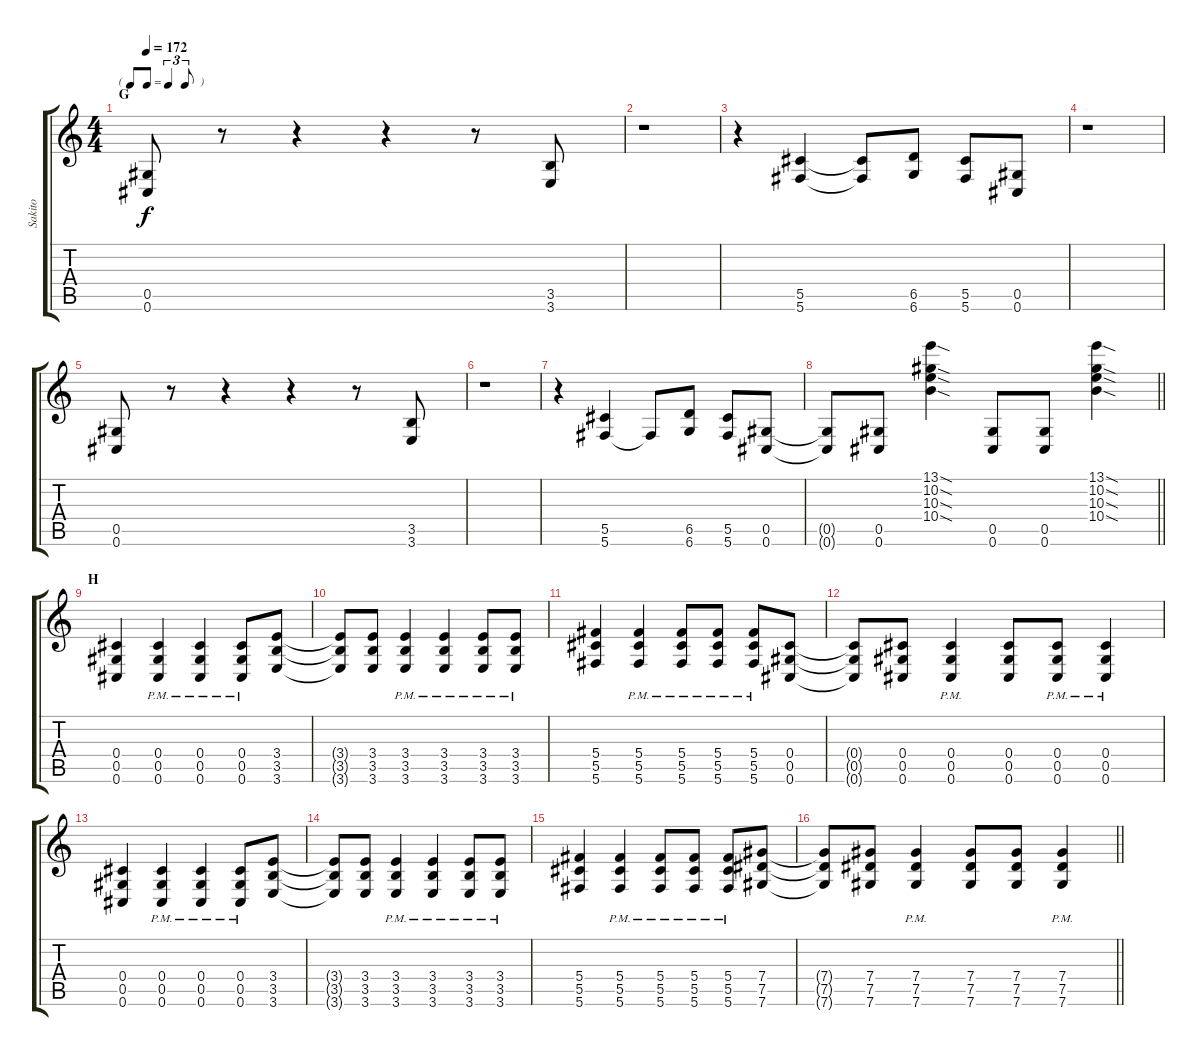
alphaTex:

\track ("Sakito" "Sakito") {instrument overdrivenguitar}
\staff {score tabs}
\tuning (Eb4 Bb3 Gb3 Db3 Ab2 Db2) {hide}
\ts (4 4)
\tf triplet8th
\section ("" "G")
\tempo 172
\clef g2
\ks c
(0.5 0.6).8{dy f} r.8 r.4 r.4 r.8 (3.5 3.6).8 |
r.1 |
r.4 (5.5 5.6).4 (5.5{t} 5.6{t}).8 (6.5 6.6).8 (5.5 5.6).8 (0.5 0.6).8 |
r.1 |
(0.5 0.6).8 r.8 r.4 r.4 r.8 (3.5 3.6).8 |
r.1 |
r.4 (5.5 5.6).4 5.6{t}.8 (6.5 6.6).8 (5.5 5.6).8 (0.5 0.6).8 |
\barLineRight lightlight
(0.5{t} 0.6{t}).8 (0.5 0.6).8 (13.1{sod} 10.2{sod} 10.3{sod} 10.4{sod}).4 (0.5 0.6).8 (0.5 0.6).8 (13.1{sod} 10.2{sod} 10.3{sod} 10.4{sod}).4 |
\section ("" "H")
(0.4 0.5 0.6).4 (0.4{pm} 0.5{pm} 0.6{pm}).4 (0.4{pm} 0.5{pm} 0.6{pm}).4 (0.4{pm} 0.5{pm} 0.6{pm}).8 (3.4 3.5 3.6).8 |
(3.4{t} 3.5{t} 3.6{t}).8 (3.4 3.5 3.6).8 (3.4{pm} 3.5{pm} 3.6{pm}).4 (3.4{pm} 3.5{pm} 3.6{pm}).4 (3.4{pm} 3.5{pm} 3.6{pm}).8 (3.4{pm} 3.5{pm} 3.6{pm}).8 |
(5.4 5.5 5.6).4 (5.4{pm} 5.5{pm} 5.6{pm}).4 (5.4{pm} 5.5{pm} 5.6{pm}).8 (5.4{pm} 5.5{pm} 5.6{pm}).8 (5.4{pm} 5.5{pm} 5.6{pm}).8 (0.4 0.5 0.6).8 |
(0.4{t} 0.5{t} 0.6{t}).8 (0.4 0.5 0.6).8 (0.4{pm} 0.5{pm} 0.6{pm}).4 (0.4 0.5 0.6).8 (0.4{pm} 0.5{pm} 0.6{pm}).8 (0.4{pm} 0.5{pm} 0.6{pm}).4 |
(0.4 0.5 0.6).4 (0.4{pm} 0.5{pm} 0.6{pm}).4 (0.4{pm} 0.5{pm} 0.6{pm}).4 (0.4{pm} 0.5{pm} 0.6{pm}).8 (3.4 3.5 3.6).8 |
(3.4{t} 3.5{t} 3.6{t}).8 (3.4 3.5 3.6).8 (3.4{pm} 3.5{pm} 3.6{pm}).4 (3.4{pm} 3.5{pm} 3.6{pm}).4 (3.4{pm} 3.5{pm} 3.6{pm}).8 (3.4{pm} 3.5{pm} 3.6{pm}).8 |
(5.4 5.5 5.6).4 (5.4{pm} 5.5{pm} 5.6{pm}).4 (5.4{pm} 5.5{pm} 5.6{pm}).8 (5.4{pm} 5.5{pm} 5.6{pm}).8 (5.4{pm} 5.5{pm} 5.6{pm}).8 (7.4 7.5 7.6).8 |
\barLineRight lightlight
(7.4{t} 7.5{t} 7.6{t}).8 (7.4 7.5 7.6).8 (7.4{pm} 7.5{pm} 7.6{pm}).4 (7.4 7.5 7.6).8 (7.4 7.5 7.6).8 (7.4{pm} 7.5{pm} 7.6{pm}).4
